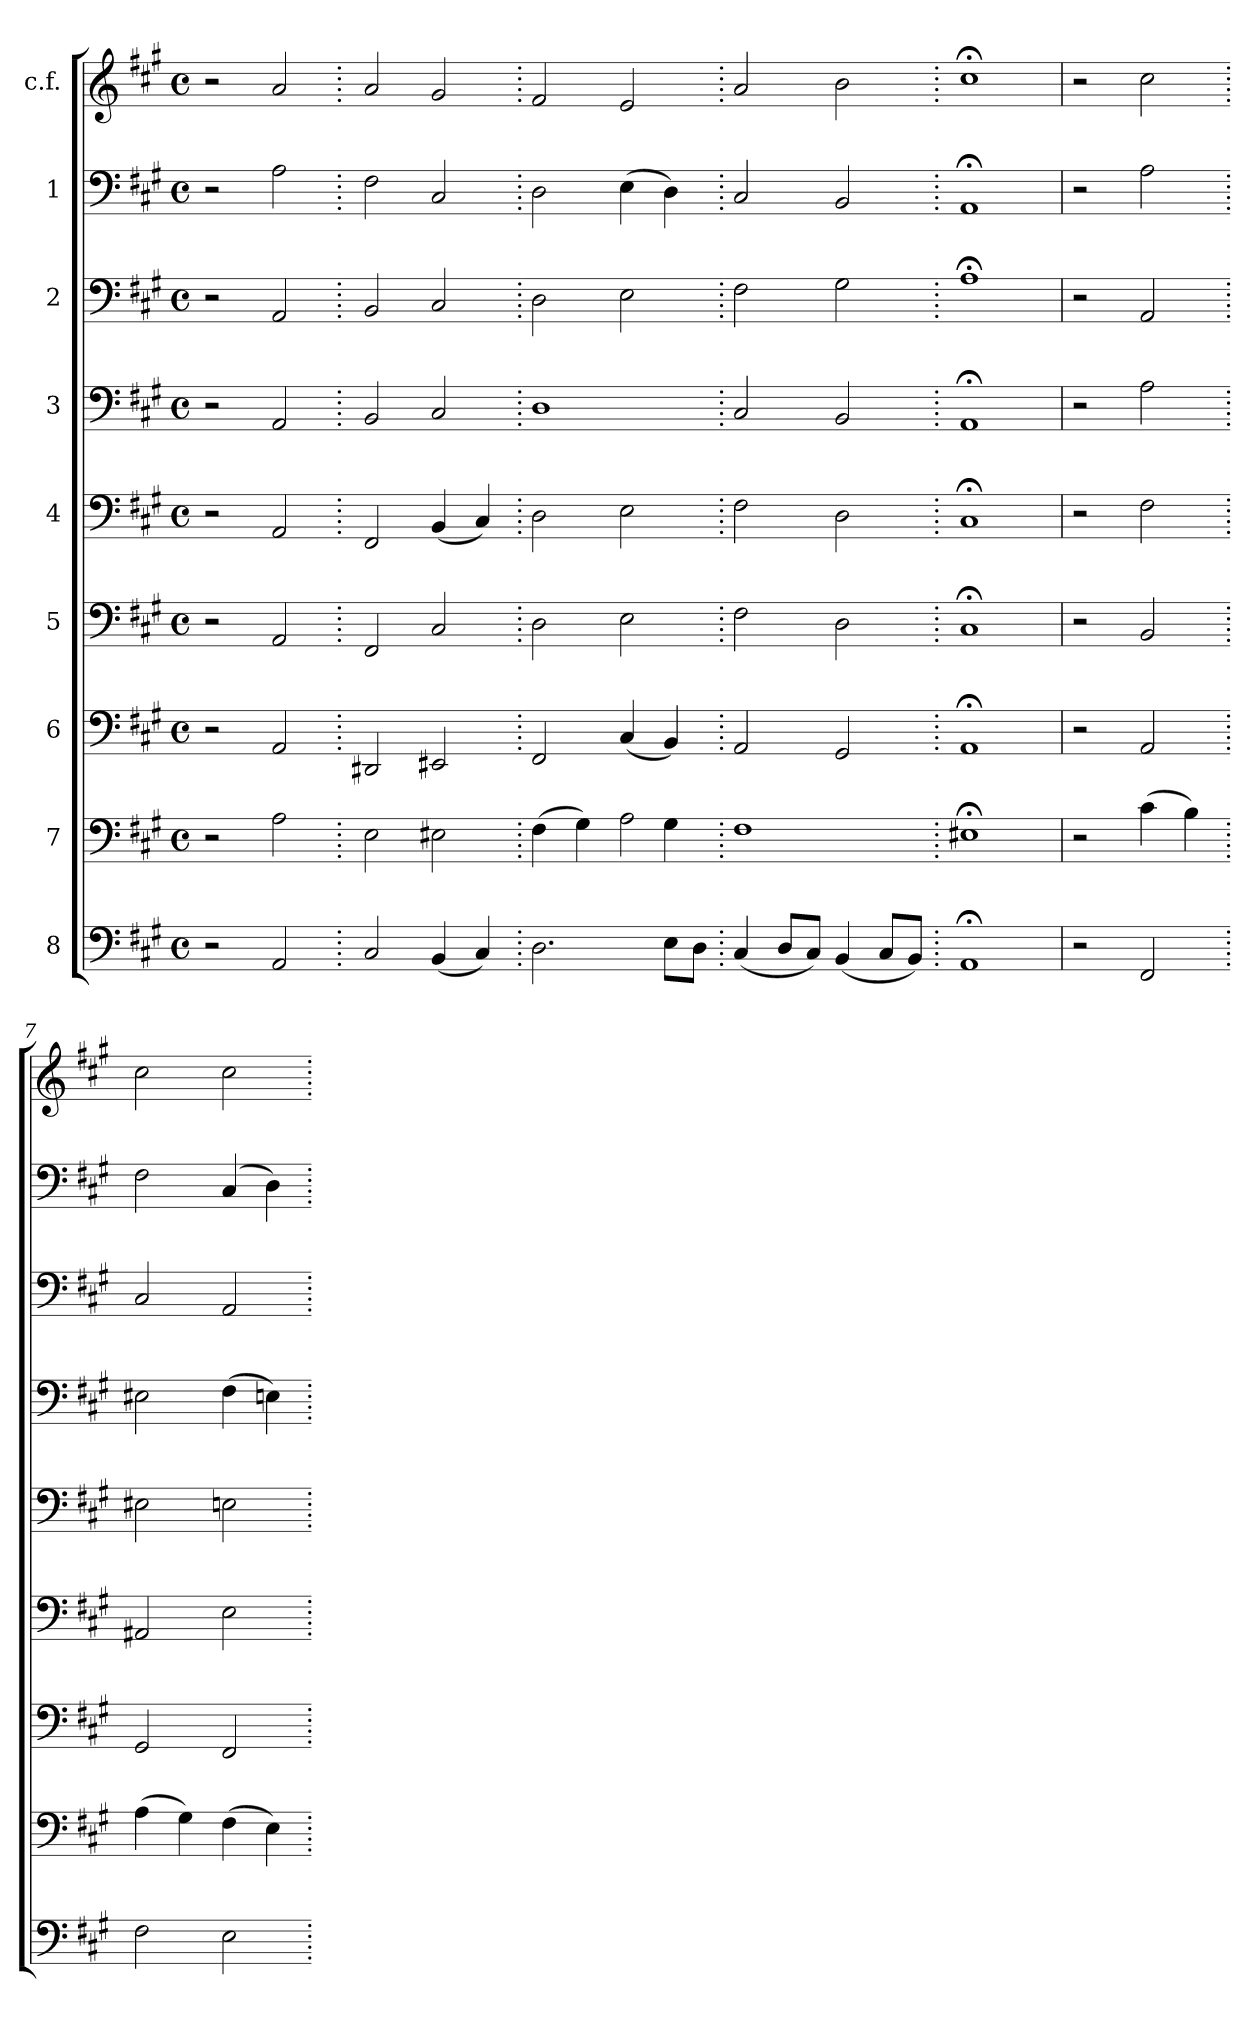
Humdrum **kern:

**kern	**kern	**kern	**kern	**kern	**kern	**kern	**kern	**kern
*part9	*part8	*part7	*part6	*part5	*part4	*part3	*part2	*part1
*staff9	*staff8	*staff7	*staff6	*staff5	*staff4	*staff3	*staff2	*staff1
*I"8	*I"7	*I"6	*I"5	*I"4	*I"3	*I"2	*I"1	*I"c.f.
*clefF4	*clefF4	*clefF4	*clefF4	*clefF4	*clefF4	*clefF4	*clefF4	*clefG2
*k[f#c#g#]	*k[f#c#g#]	*k[f#c#g#]	*k[f#c#g#]	*k[f#c#g#]	*k[f#c#g#]	*k[f#c#g#]	*k[f#c#g#]	*k[f#c#g#]
*M4/4	*M4/4	*M4/4	*M4/4	*M4/4	*M4/4	*M4/4	*M4/4	*M4/4
*met(c)	*met(c)	*met(c)	*met(c)	*met(c)	*met(c)	*met(c)	*met(c)	*met(c)
*MM180	*MM180	*MM180	*MM180	*MM180	*MM180	*MM180	*MM180	*MM180
=1	=1	=1	=1	=1	=1	=1	=1	=1
2r	2r	2r	2r	2r	2r	2r	2r	2r
2AA	2A	2AA	2AA	2AA	2AA	2AA	2A	2a
=2.	=2.	=2.	=2.	=2.	=2.	=2.	=2.	=2.
2C#	2E	2DD#X	2FF#	2FF#	2BB	2BB	2F#	2a
(4BB	2E#X	2EE#X	2C#	(4BB	2C#	2C#	2C#	2g#
4C#)	.	.	.	4C#)	.	.	.	.
=3.	=3.	=3.	=3.	=3.	=3.	=3.	=3.	=3.
2.D	(4F#	2FF#	2D	2D	1D	2D	2D	2f#
.	4G#)	.	.	.	.	.	.	.
!	!LO:N:vis=2	!	!	!	!	!	!	!
.	4A	(4C#	2E	2E	.	2E	(4E	2e
8EL	4G#!	4BB)	.	.	.	.	4D)	.
8DJ	.	.	.	.	.	.	.	.
=4.	=4.	=4.	=4.	=4.	=4.	=4.	=4.	=4.
(4C#	1F#	2AA	2F#	2F#	2C#	2F#	2C#	2a
8DL	.	.	.	.	.	.	.	.
8C#J)	.	.	.	.	.	.	.	.
(4BB	.	2GG#	2D	2D	2BB	2G#	2BB	2b
8C#L	.	.	.	.	.	.	.	.
8BBJ)	.	.	.	.	.	.	.	.
=5.	=5.	=5.	=5.	=5.	=5.	=5.	=5.	=5.
1AA;<	1E#X;<	1AA;<	1C#;<	1C#;<	1AA;<	1A;<	1AA;<	1cc#;<
=6	=6	=6	=6	=6	=6	=6	=6	=6
2r	2r	2r	2r	2r	2r	2r	2r	2r
2FF#	(4c#	2AA	2BB	2F#	2A	2AA	2A	2cc#
.	4B)	.	.	.	.	.	.	.
=7.	=7.	=7.	=7.	=7.	=7.	=7.	=7.	=7.
2F#	(4A	2GG#	2AA#X	2E#X	2E#X	2C#	2F#	2cc#
.	4G#)	.	.	.	.	.	.	.
2E	(4F#	2FF#	2E	2En	(4F#	2AA	(4C#	2cc#
.	4E)	.	.	.	4En)	.	4D)	.
=.	=.	=.	=.	=.	=.	=.	=.	=.
*-	*-	*-	*-	*-	*-	*-	*-	*-
